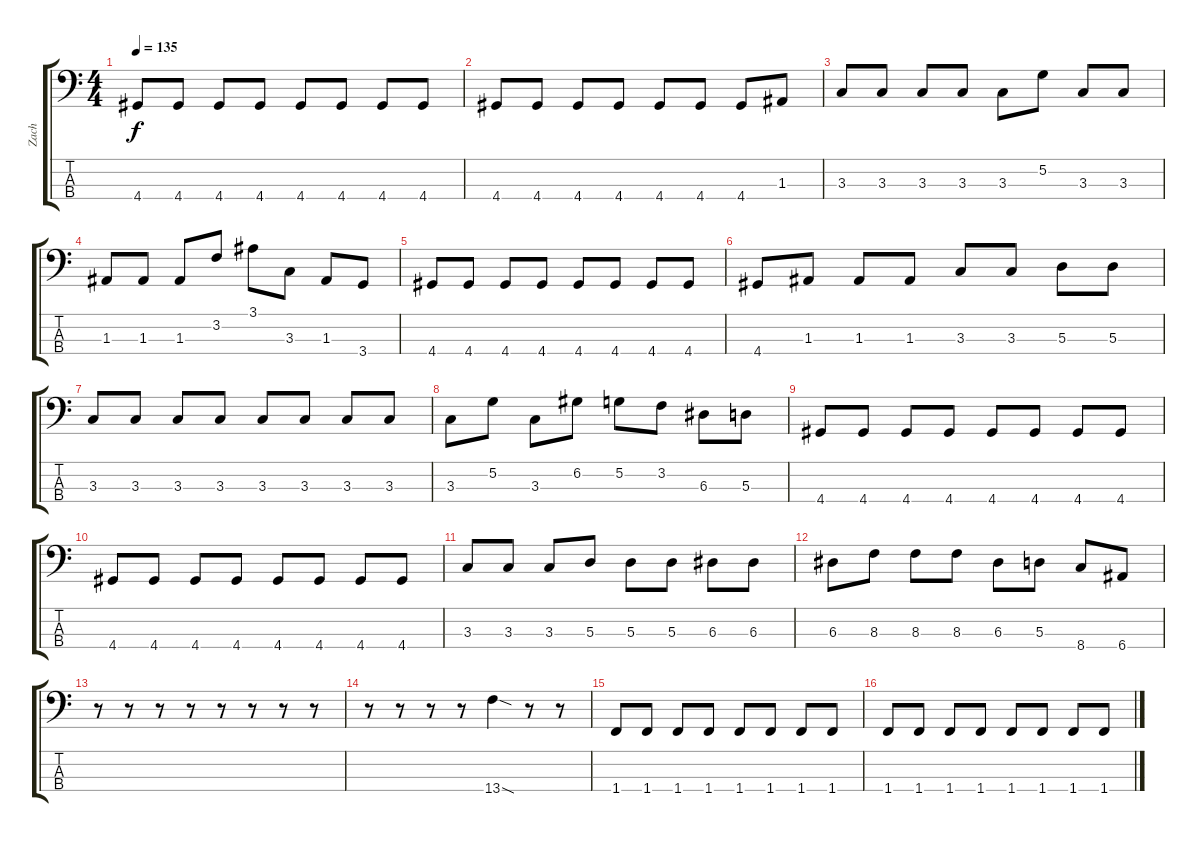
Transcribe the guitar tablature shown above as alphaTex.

\track ("Zach" "Zach") {instrument electricbasspick}
\staff {score tabs}
\tuning (G2 D2 A1 E1) {hide}
\ts (4 4)
\tempo 135
\clef f4
\ks c
4.4.8{dy f} 4.4.8 4.4.8 4.4.8 4.4.8 4.4.8 4.4.8 4.4.8 |
4.4.8 4.4.8 4.4.8 4.4.8 4.4.8 4.4.8 4.4.8 1.3.8 |
3.3.8 3.3.8 3.3.8 3.3.8 3.3.8 5.2.8 3.3.8 3.3.8 |
1.3.8 1.3.8 1.3.8 3.2.8 3.1.8 3.3.8 1.3.8 3.4.8 |
4.4.8 4.4.8 4.4.8 4.4.8 4.4.8 4.4.8 4.4.8 4.4.8 |
4.4.8 1.3.8 1.3.8 1.3.8 3.3.8 3.3.8 5.3.8 5.3.8 |
3.3.8 3.3.8 3.3.8 3.3.8 3.3.8 3.3.8 3.3.8 3.3.8 |
3.3.8 5.2.8 3.3.8 6.2.8 5.2.8 3.2.8 6.3.8 5.3.8 |
4.4.8 4.4.8 4.4.8 4.4.8 4.4.8 4.4.8 4.4.8 4.4.8 |
4.4.8 4.4.8 4.4.8 4.4.8 4.4.8 4.4.8 4.4.8 4.4.8 |
3.3.8 3.3.8 3.3.8 5.3.8 5.3.8 5.3.8 6.3.8 6.3.8 |
6.3.8 8.3.8 8.3.8 8.3.8 6.3.8 5.3.8 8.4.8 6.4.8 |
r.8 r.8 r.8 r.8 r.8 r.8 r.8 r.8 |
r.8 r.8 r.8 r.8 13.4{sod}.4 r.8 r.8 |
1.4.8 1.4.8 1.4.8 1.4.8 1.4.8 1.4.8 1.4.8 1.4.8 |
1.4.8 1.4.8 1.4.8 1.4.8 1.4.8 1.4.8 1.4.8 1.4.8
